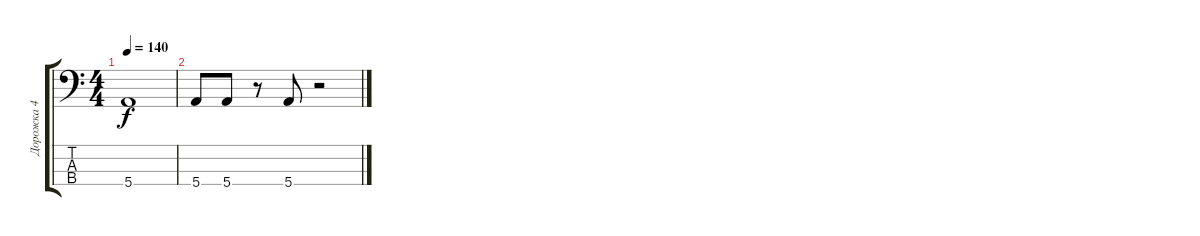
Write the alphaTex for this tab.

\track ("Дорожка 4" "Дорожка 4") {instrument electricbassfinger}
\staff {score tabs}
\tuning (G2 D2 A1 E1) {hide}
\ts (4 4)
\tempo 140
\clef f4
\ks c
5.4{t}.1{dy f} |
5.4.8 5.4.8 r.8 5.4.8 r.2
